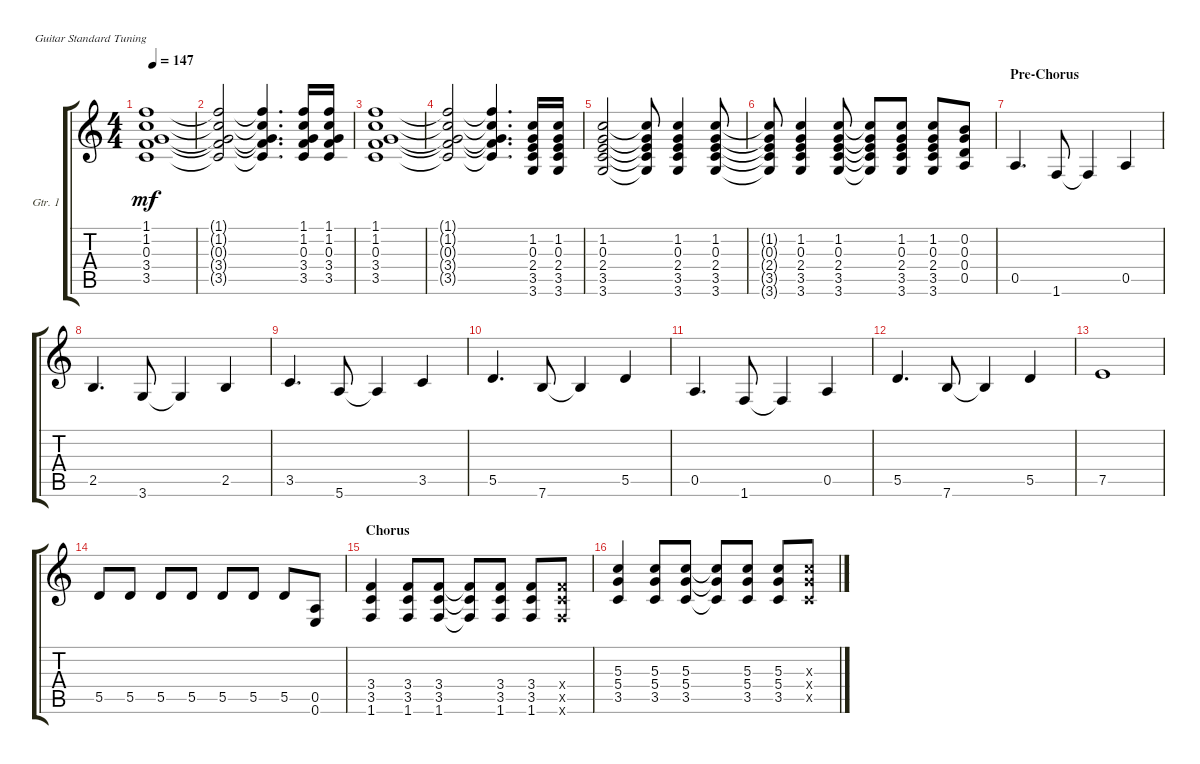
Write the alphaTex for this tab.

\defaultSystemsLayout 4
\bracketExtendMode groupsimilarinstruments
\firstSystemTrackNameOrientation horizontal
\otherSystemsTrackNameOrientation horizontal
\track ("Guitar 1" "Gtr. 1") {instrument distortionguitar}
\staff {score tabs}
\tuning (E4 B3 G3 D3 A2 E2)
\ts (4 4)
\tempo 147
\clef g2
\ks c
(3.5 3.4 0.3 1.2 1.1).1{dy mf} |
(1.1{t} 1.2{t} 0.3{t} 3.4{t} 3.5{t}).2 (1.1{t} 1.2{t} 0.3{t} 3.4{t} 3.5{t}).4{d} (1.1 1.2 0.3 3.4 3.5).16 (1.1 1.2 0.3 3.4 3.5).16 |
(3.5 3.4 0.3 1.2 1.1).1 |
(1.1{t} 1.2{t} 0.3{t} 3.4{t} 3.5{t}).2 (1.1{t} 1.2{t} 0.3{t} 3.4{t} 3.5{t}).4{d} (1.2 0.3 2.4 3.5 3.6).16 (1.2 0.3 2.4 3.5 3.6).16 |
(3.6 3.5 2.4 0.3 1.2).2 (3.6{t} 3.5{t} 2.4{t} 0.3{t} 1.2{t}).8 (3.6 3.5 2.4 0.3 1.2).4 (3.6 3.5 2.4 0.3 1.2).8 |
(3.6{t} 3.5{t} 2.4{t} 0.3{t} 1.2{t}).8 (1.2 0.3 2.4 3.5 3.6).4 (1.2 0.3 2.4 3.5 3.6).8 (3.6{t} 3.5{t} 2.4{t} 0.3{t} 1.2{t}).8 (1.2 0.3 2.4 3.5 3.6).8 (1.2 0.3 2.4 3.5 3.6).8 (0.5 0.4 0.3 0.2).8 |
\section ("" "Pre-Chorus")
0.5.4{d} 1.6.8 1.6{t}.4 0.5.4 |
2.5.4{d} 3.6.8 3.6{t}.4 2.5.4 |
3.5.4{d} 5.6.8 5.6{t}.4 3.5.4 |
5.5.4{d} 7.6.8 7.6{t}.4 5.5.4 |
0.5.4{d} 1.6.8 1.6{t}.4 0.5.4 |
5.5.4{d} 7.6.8 7.6{t}.4 5.5.4 |
7.5.1 |
5.5.8 5.5.8 5.5.8 5.5.8 5.5.8 5.5.8 5.5.8 (0.5 0.6).8 |
\section ("" "Chorus")
(1.6 3.5 3.4).4 (1.6 3.5 3.4).8 (1.6 3.5 3.4).8 (1.6{t} 3.5{t} 3.4{t}).8 (1.6 3.5 3.4).8 (1.6 3.5 3.4).8 (1.6{x} 3.5{x} 3.4{x}).8 |
(3.5 5.4 5.3).4 (3.5 5.4 5.3).8 (3.5 5.4 5.3).8 (3.5{t} 5.4{t} 5.3{t}).8 (3.5 5.4 5.3).8 (3.5 5.4 5.3).8 (3.5{x} 5.4{x} 5.3{x}).8
